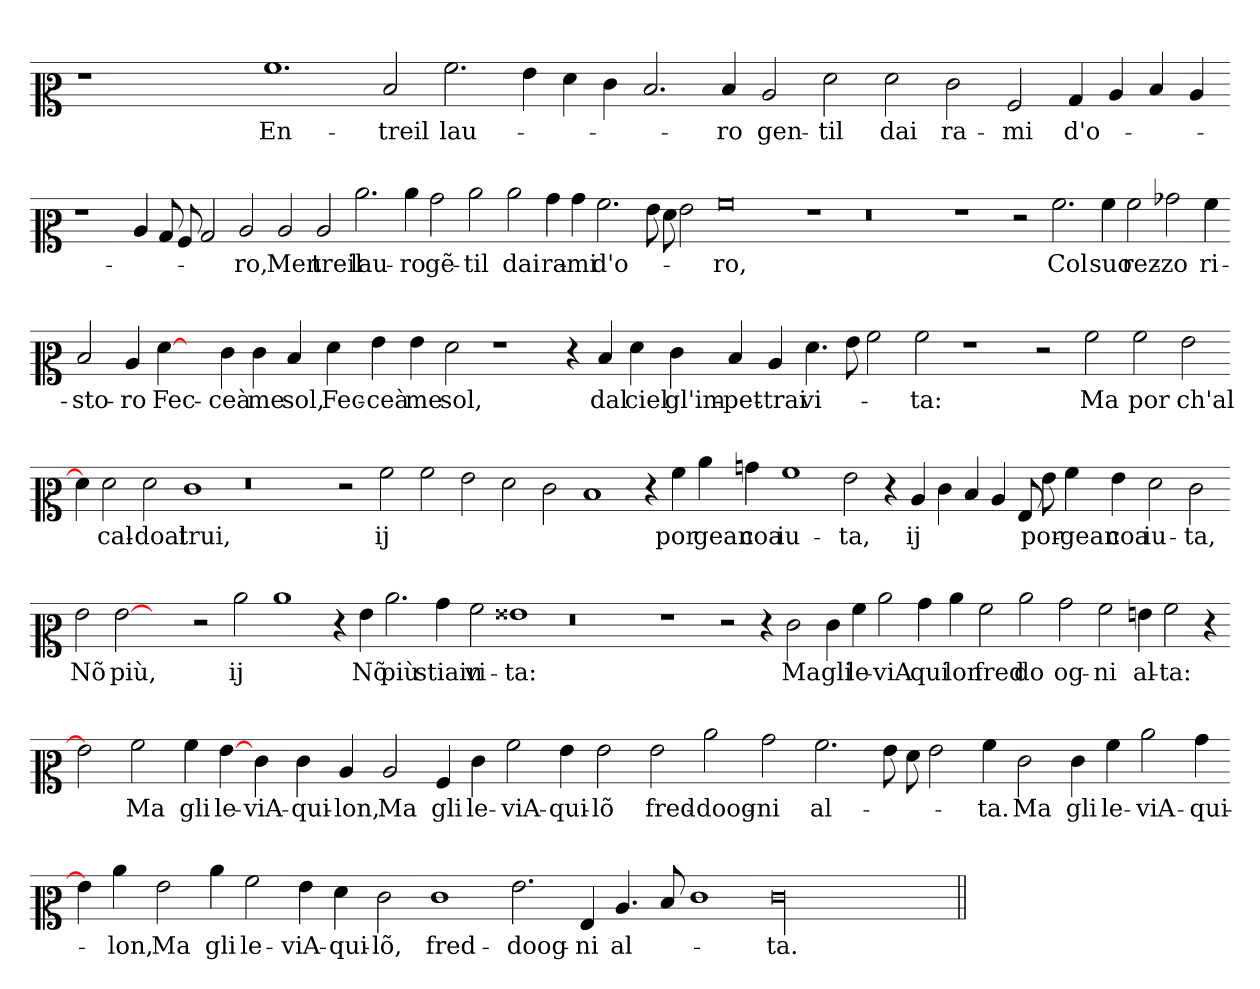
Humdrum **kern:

**kern	**text
*part1	*part1
*staff1	*staff1
*clefC2	*
*k[]	*
=	=
1r	.
1ryy	.
1.a	En-
2d	treil
2.a	lau-
4g	.
4f	.
4e	.
2.d	.
4d	ro
2c	gen-
2f	til
2f	dai
2e	ra-
2A	mi
4B	d'o-
4c	.
4d	.
4c	.
=-	=-
1r	.
4c	.
8B	.
8A	.
2B	.
2c	ro,
2c	Men-
2c	treil
2.cc	lau-
4cc	ro
2b	gẽ-
2cc	til
2cc	dai
4b	ra-
4b	mi
2.a	d'o-
8g	.
8f	.
2g	.
0a	ro,
1r	.
0r	.
1r	.
2r	.
2.a	Col
4a	suo
2a	rez-
2b-X	zo
4a	ri-
=-	=-
2d	sto-
4c	ro
[4f	Fec-
4ryy	.
4e	ceà
4e	me
4d	sol,
4f	Fec-
4g	ceà
4g	me
2f	sol,
1r	.
4r	.
4d	dal
4f	ciel
4e	gl'im-
4d	pet-
4c	trai
4.f	vi-
8g	.
2a	.
2a	ta:
1r	.
2r	.
2a	Ma
2a	por
2g	ch'al
=-	=-
4f]	.
2f	cal-
2f	doal-
1e	trui,
0r	.
2r	.
2a	ij
2a	.
2g	.
2f	.
2e	.
1d	.
4r	.
4a	por-
4cc	gean-
4b	coa-
1a	iu-
2g	ta,
4r	.
4c	ij
4e	.
4d	.
4c	.
8G	.
8g	por-
4a	gean-
4g	coa-
2f	iu-
2e	ta,
=-	=-
2g	Nõ
[2g	più,
2ryy	.
2r	.
2cc	ij
1cc	.
4r	.
4g	Nõ
2.cc	più
4b	stiain
2a	vi-
1g##X	ta:
0r	.
1r	.
2r	.
4r	.
2e	Ma
4e	gli
4a	le-
2cc	viA-
4b	qui-
4cc	lon
2a	fred-
2cc	do
2b	og-
2a	ni
4g	al-
2a	ta:
4r	.
=-	=-
2g]	.
2a	Ma
4a	gli
[4g	le-
4e	viA-
4e	qui-
4c	lon,
2c	Ma
4A	gli
4e	le-
2a	viA-
4g	qui-
2g	lõ
2g	fred-
2cc	doog-
2b	ni
2.a	al-
8g	.
8f	.
2g	.
4a	ta.
2e	Ma
4e	gli
4a	le-
2cc	viA-
4b	qui-
=-	=-
4g]	.
4cc	lon,
2g	Ma
4cc	gli
2a	le-
4g	viA-
4f	qui-
2e	lõ,
1e	fred-
2.g	doog-
4G	ni
4.c	al-
8d	.
1e	.
00e	ta.
=||	=||
*-	*-
